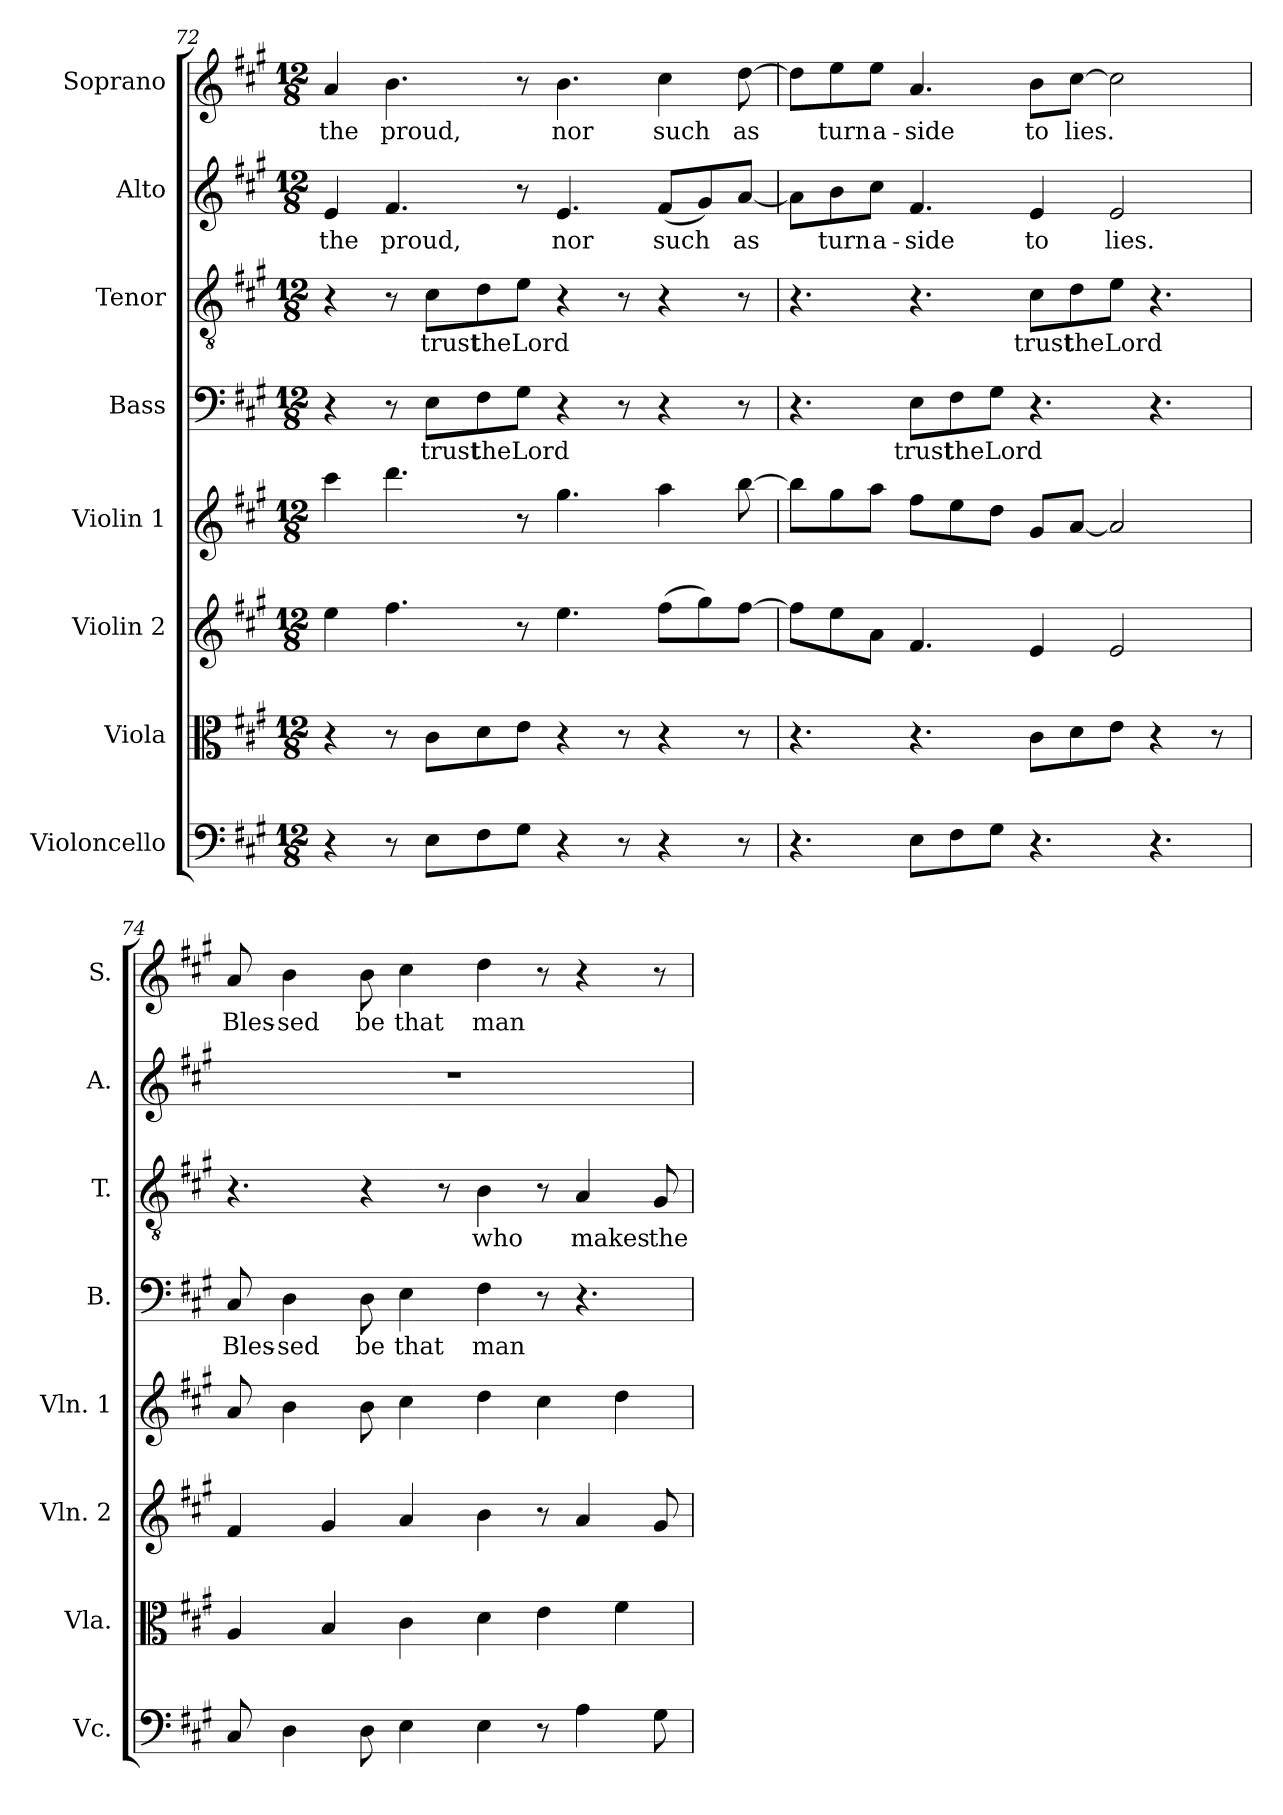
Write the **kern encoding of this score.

**kern	**kern	**kern	**kern	**kern	**text	**kern	**text	**kern	**text	**kern	**text
*part8	*part7	*part6	*part5	*part4	*part4	*part3	*part3	*part2	*part2	*part1	*part1
*staff8	*staff7	*staff6	*staff5	*staff4	*staff4	*staff3	*staff3	*staff2	*staff2	*staff1	*staff1
*I"Violoncello	*I"Viola	*I"Violin 2	*I"Violin 1	*I"Bass	*	*I"Tenor	*	*I"Alto	*	*I"Soprano	*
*I'Vc.	*I'Vla.	*I'Vln. 2	*I'Vln. 1	*I'B.	*	*I'T.	*	*I'A.	*	*I'S.	*
!!LO:PB:g=z
*clefF4	*clefC3	*clefG2	*clefG2	*clefF4	*	*clefGv2	*	*clefG2	*	*clefG2	*
*k[f#c#g#]	*k[f#c#g#]	*k[f#c#g#]	*k[f#c#g#]	*k[f#c#g#]	*	*k[f#c#g#]	*	*k[f#c#g#]	*	*k[f#c#g#]	*
*M12/8	*M12/8	*M12/8	*M12/8	*M12/8	*	*M12/8	*	*M12/8	*	*M12/8	*
=72	=72	=72	=72	=72	=72	=72	=72	=72	=72	=72	=72
4r	4r	4ee\	4ccc#\	4r	.	4r	.	4e/	the	4a/	the
8r	8r	4.ff#\	4.ddd\	8r	.	8r	.	4.f#/	proud,	4.b\	proud,
8E\L	8c#\L	.	.	8E\L	trust	8c#\L	trust	.	.	.	.
8F#\	8d\	.	.	8F#\	the	8d\	the	.	.	.	.
8G#\J	8e\J	8r	8r	8G#\J	Lord	8e\J	Lord	8r	.	8r	.
4r	4r	4.ee\	4.gg#\	4r	.	4r	.	4.e/	nor	4.b\	nor
8r	8r	.	.	8r	.	8r	.	.	.	.	.
4r	4r	(>8ff#\L	4aa\	4r	.	4r	.	(<8f#/L	such	4cc#\	such
.	.	8gg#\)	.	.	.	.	.	8g#/)	.	.	.
8r	8r	[8ff#\J	[8bb\	8r	.	8r	.	[8a/J	as	[8dd\	as
=73	=73	=73	=73	=73	=73	=73	=73	=73	=73	=73	=73
4.r	4.r	8ff#\L]	8bb\L]	4.r	.	4.r	.	8a\L]	.	8dd\L]	.
.	.	8ee\	8gg#\	.	.	.	.	8b\	turn	8ee\	turn
.	.	8a\J	8aa\J	.	.	.	.	8cc#\J	a-	8ee\J	a-
8E\L	4.r	4.f#/	8ff#\L	8E\L	trust	4.r	.	4.f#/	-side	4.a/	-side
8F#\	.	.	8ee\	8F#\	the	.	.	.	.	.	.
8G#\J	.	.	8dd\J	8G#\J	Lord	.	.	.	.	.	.
4.r	8c#\L	4e/	8g#/L	4.r	.	8c#\L	trust	4e/	to	8b\L	to
.	8d\	.	[8a/J	.	.	8d\	the	.	.	[8cc#\J	lies.
.	8e\J	2e/	2a/]	.	.	8e\J	Lord	2e/	lies.	2cc#\]	.
4.r	4r	.	.	4.r	.	4.r	.	.	.	.	.
.	8r	.	.	.	.	.	.	.	.	.	.
!!LO:PB:g=z
=74	=74	=74	=74	=74	=74	=74	=74	=74	=74	=74	=74
8C#/	4A/	4f#/	8a/	8C#/	Bles-	4.r	.	1.r	.	8a/	Bles-
4D\	.	.	4b\	4D\	-sed	.	.	.	.	4b\	-sed
.	4B/	4g#/	.	.	.	.	.	.	.	.	.
8D\	.	.	8b\	8D\	be	4r	.	.	.	8b\	be
4E\	4c#\	4a/	4cc#\	4E\	that	.	.	.	.	4cc#\	that
.	.	.	.	.	.	8r	.	.	.	.	.
4E\	4d\	4b\	4dd\	4F#\	man	4B\	who	.	.	4dd\	man
8r	4e\	8r	4cc#\	8r	.	8r	.	.	.	8r	.
4A\	.	4a/	.	4.r	.	4A/	makes	.	.	4r	.
.	4f#\	.	4dd\	.	.	.	.	.	.	.	.
8G#\	.	8g#/	.	.	.	8G#/	the	.	.	8r	.
=	=	=	=	=	=	=	=	=	=	=	=
*-	*-	*-	*-	*-	*-	*-	*-	*-	*-	*-	*-
